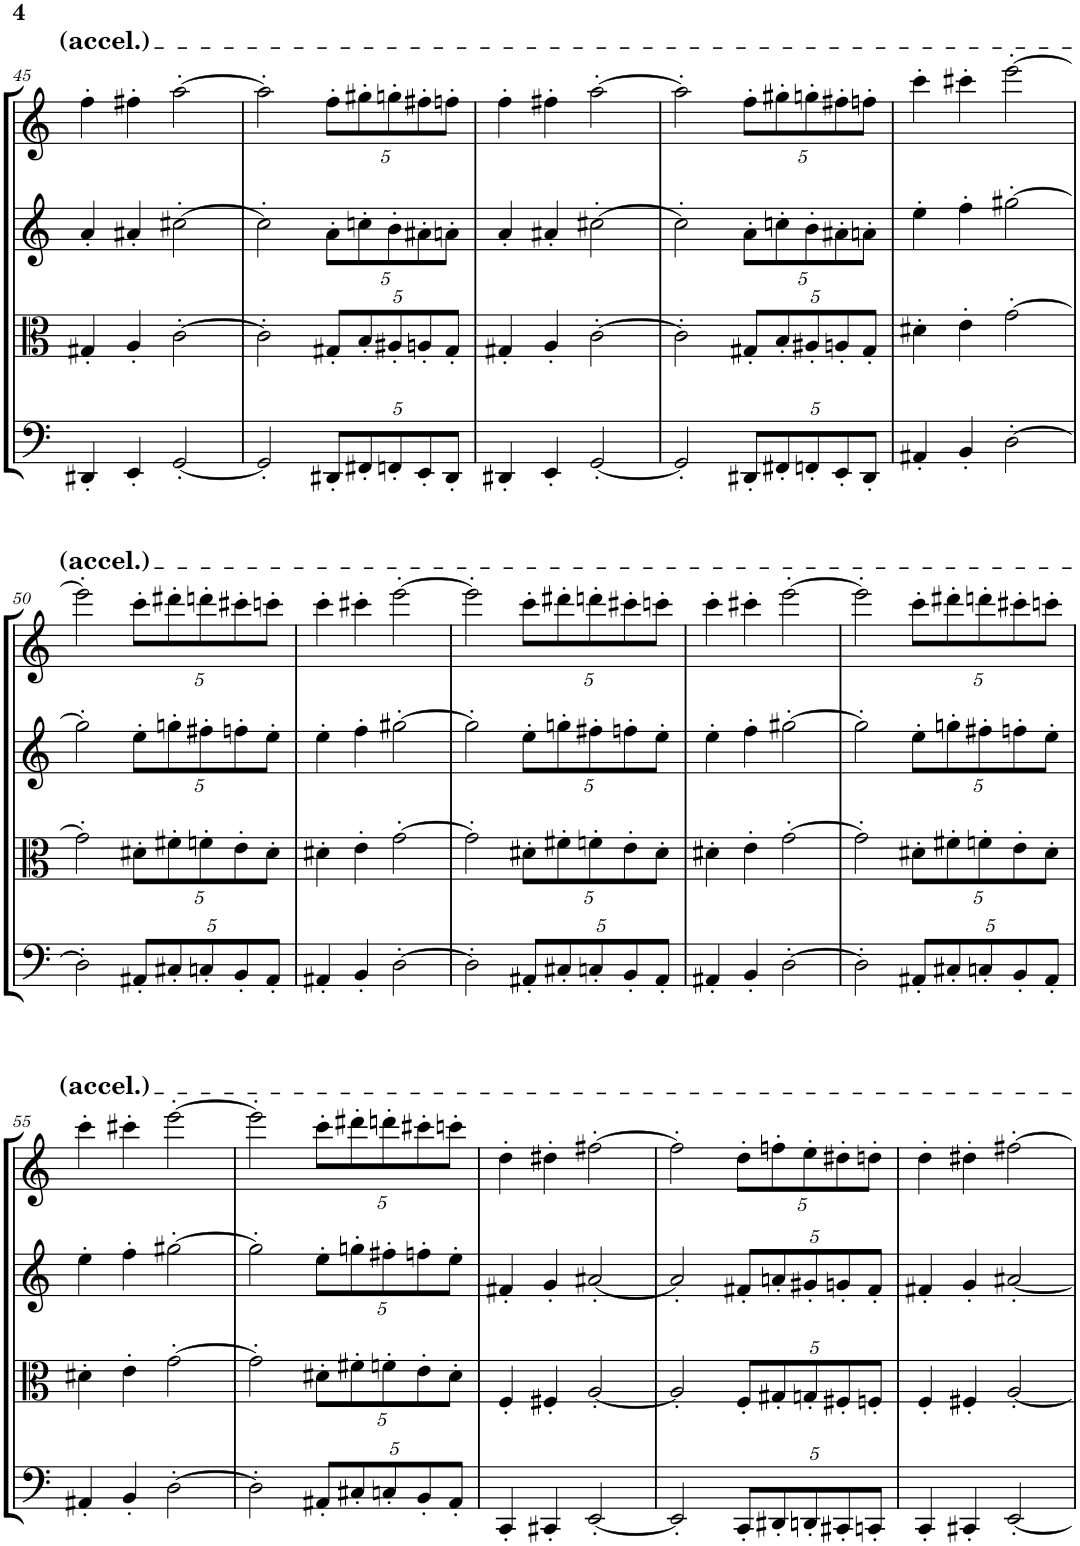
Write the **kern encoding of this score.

**kern	**kern	**kern	**kern
*part4	*part3	*part2	*part1
*staff4	*staff3	*staff2	*staff1
*I"Violoncello	*I"Viola	*I"Violin II	*I"Violin I
*I'Vc	*I'Vla	*I'Vln	*I'Vln
!!LO:PB:g=z
*clefF4	*clefC3	*clefG2	*clefG2
*k[]	*k[]	*k[]	*k[]
*M4/4	*M4/4	*M4/4	*M4/4
=45	=45	=45	=45
4DD#X'/	4G#X'/	4a'/	4ff'\
4EE'/	4A'/	4a#X'/	4ff#X'\
[2GG'/	[2c'\	[2cc#X'\	[2aa'\
=46	=46	=46	=46
2GG'/]	2c'\]	2cc#'\]	2aa'\]
*Xbrackettup	*Xbrackettup	*Xbrackettup	*Xbrackettup
10DD#X'/L	10G#X'/L	10a'\L	10ff'\L
10FF#X'/	10B'/	10ccn'\	10gg#X'\
10FFn'/	10A#X'/	10b'\	10ggn'\
10EE'/	10An'/	10a#X'\	10ff#X'\
10DD#'/J	10G#'/J	10an'\J	10ffn'\J
=47	=47	=47	=47
4DD#X'/	4G#X'/	4a'/	4ff'\
4EE'/	4A'/	4a#X'/	4ff#X'\
[2GG'/	[2c'\	[2cc#X'\	[2aa'\
=48	=48	=48	=48
2GG'/]	2c'\]	2cc#'\]	2aa'\]
10DD#X'/L	10G#X'/L	10a'\L	10ff'\L
10FF#X'/	10B'/	10ccn'\	10gg#X'\
10FFn'/	10A#X'/	10b'\	10ggn'\
10EE'/	10An'/	10a#X'\	10ff#X'\
10DD#'/J	10G#'/J	10an'\J	10ffn'\J
=49	=49	=49	=49
4AA#X'/	4d#X'\	4ee'\	4ccc'\
4BB'/	4e'\	4ff'\	4ccc#X'\
[2D'\	[2g'\	[2gg#X'\	[2eee'\
!!LO:LB:g=z
=50	=50	=50	=50
2D'\]	2g'\]	2gg#'\]	2eee'\]
10AA#X'/L	10d#X'\L	10ee'\L	10ccc'\L
10C#X'/	10f#X'\	10ggn'\	10ddd#X'\
10Cn'/	10fn'\	10ff#X'\	10dddn'\
10BB'/	10e'\	10ffn'\	10ccc#X'\
10AA#'/J	10d#'\J	10ee'\J	10cccn'\J
=51	=51	=51	=51
4AA#X'/	4d#X'\	4ee'\	4ccc'\
4BB'/	4e'\	4ff'\	4ccc#X'\
[2D'\	[2g'\	[2gg#X'\	[2eee'\
=52	=52	=52	=52
2D'\]	2g'\]	2gg#'\]	2eee'\]
10AA#X'/L	10d#X'\L	10ee'\L	10ccc'\L
10C#X'/	10f#X'\	10ggn'\	10ddd#X'\
10Cn'/	10fn'\	10ff#X'\	10dddn'\
10BB'/	10e'\	10ffn'\	10ccc#X'\
10AA#'/J	10d#'\J	10ee'\J	10cccn'\J
=53	=53	=53	=53
4AA#X'/	4d#X'\	4ee'\	4ccc'\
4BB'/	4e'\	4ff'\	4ccc#X'\
[2D'\	[2g'\	[2gg#X'\	[2eee'\
=54	=54	=54	=54
2D'\]	2g'\]	2gg#'\]	2eee'\]
10AA#X'/L	10d#X'\L	10ee'\L	10ccc'\L
10C#X'/	10f#X'\	10ggn'\	10ddd#X'\
10Cn'/	10fn'\	10ff#X'\	10dddn'\
10BB'/	10e'\	10ffn'\	10ccc#X'\
10AA#'/J	10d#'\J	10ee'\J	10cccn'\J
!!LO:LB:g=z
=55	=55	=55	=55
4AA#X'/	4d#X'\	4ee'\	4ccc'\
4BB'/	4e'\	4ff'\	4ccc#X'\
[2D'\	[2g'\	[2gg#X'\	[2eee'\
=56	=56	=56	=56
2D'\]	2g'\]	2gg#'\]	2eee'\]
10AA#X'/L	10d#X'\L	10ee'\L	10ccc'\L
10C#X'/	10f#X'\	10ggn'\	10ddd#X'\
10Cn'/	10fn'\	10ff#X'\	10dddn'\
10BB'/	10e'\	10ffn'\	10ccc#X'\
10AA#'/J	10d#'\J	10ee'\J	10cccn'\J
=57	=57	=57	=57
4CC'/	4F'/	4f#X'/	4dd'\
4CC#X'/	4F#X'/	4g'/	4dd#X'\
[2EE'/	[2A'/	[2a#X'/	[2ff#X'\
=58	=58	=58	=58
2EE'/]	2A'/]	2a#'/]	2ff#'\]
10CC'/L	10F'/L	10f#X'/L	10dd'\L
10DD#X'/	10G#X'/	10an'/	10ffn'\
10DDn'/	10Gn'/	10g#X'/	10ee'\
10CC#X'/	10F#X'/	10gn'/	10dd#X'\
10CCn'/J	10Fn'/J	10f#'/J	10ddn'\J
=59	=59	=59	=59
4CC'/	4F'/	4f#X'/	4dd'\
4CC#X'/	4F#X'/	4g'/	4dd#X'\
[2EE'/	[2A'/	[2a#X'/	[2ff#X'\
=	=	=	=
*-	*-	*-	*-
